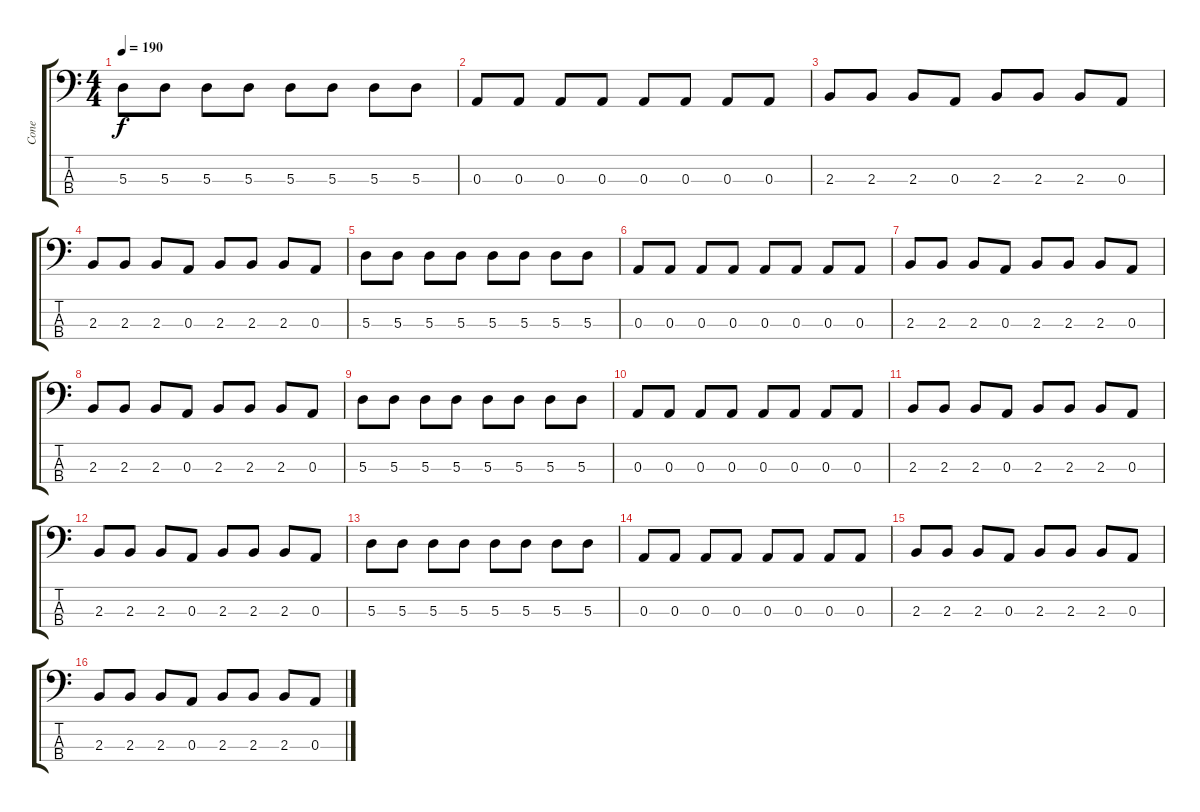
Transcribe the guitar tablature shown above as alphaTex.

\track ("Cone" "Cone") {instrument electricbasspick}
\staff {score tabs}
\tuning (G2 D2 A1 E1) {hide}
\ts (4 4)
\tempo 190
\clef f4
\ks c
5.3.8{dy f} 5.3.8 5.3.8 5.3.8 5.3.8 5.3.8 5.3.8 5.3.8 |
0.3.8 0.3.8 0.3.8 0.3.8 0.3.8 0.3.8 0.3.8 0.3.8 |
2.3.8 2.3.8 2.3.8 0.3.8 2.3.8 2.3.8 2.3.8 0.3.8 |
2.3.8 2.3.8 2.3.8 0.3.8 2.3.8 2.3.8 2.3.8 0.3.8 |
5.3.8 5.3.8 5.3.8 5.3.8 5.3.8 5.3.8 5.3.8 5.3.8 |
0.3.8 0.3.8 0.3.8 0.3.8 0.3.8 0.3.8 0.3.8 0.3.8 |
2.3.8 2.3.8 2.3.8 0.3.8 2.3.8 2.3.8 2.3.8 0.3.8 |
2.3.8 2.3.8 2.3.8 0.3.8 2.3.8 2.3.8 2.3.8 0.3.8 |
5.3.8 5.3.8 5.3.8 5.3.8 5.3.8 5.3.8 5.3.8 5.3.8 |
0.3.8 0.3.8 0.3.8 0.3.8 0.3.8 0.3.8 0.3.8 0.3.8 |
2.3.8 2.3.8 2.3.8 0.3.8 2.3.8 2.3.8 2.3.8 0.3.8 |
2.3.8 2.3.8 2.3.8 0.3.8 2.3.8 2.3.8 2.3.8 0.3.8 |
5.3.8 5.3.8 5.3.8 5.3.8 5.3.8 5.3.8 5.3.8 5.3.8 |
0.3.8 0.3.8 0.3.8 0.3.8 0.3.8 0.3.8 0.3.8 0.3.8 |
2.3.8 2.3.8 2.3.8 0.3.8 2.3.8 2.3.8 2.3.8 0.3.8 |
2.3.8 2.3.8 2.3.8 0.3.8 2.3.8 2.3.8 2.3.8 0.3.8
